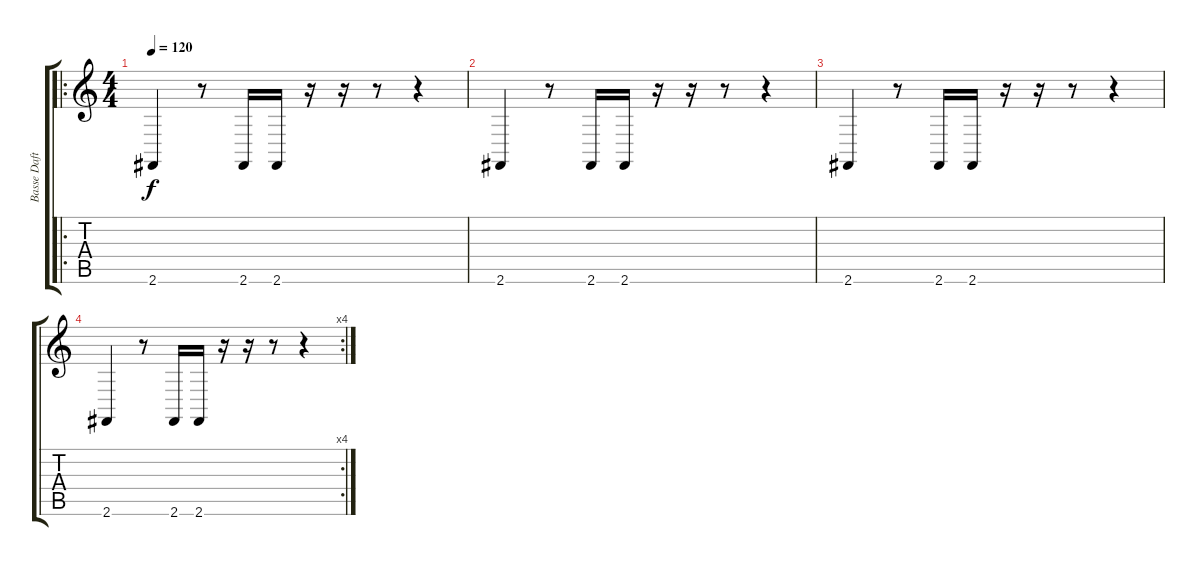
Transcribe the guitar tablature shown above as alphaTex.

\track ("Basse Daft 2" "Basse Daft") {instrument timpani}
\staff {score tabs}
\tuning (E4 B3 G3 D3 A2 E2) {hide}
\ro
\ts (4 4)
\tempo 120
\clef g2
\ks c
2.6.4{dy f volume 3} r.8 2.6.16 2.6.16 r.16 r.16 r.8 r.4 |
2.6.4 r.8 2.6.16 2.6.16 r.16 r.16 r.8 r.4 |
2.6.4 r.8 2.6.16 2.6.16 r.16 r.16 r.8 r.4 |
\rc 4
2.6.4 r.8 2.6.16 2.6.16 r.16 r.16 r.8 r.4
